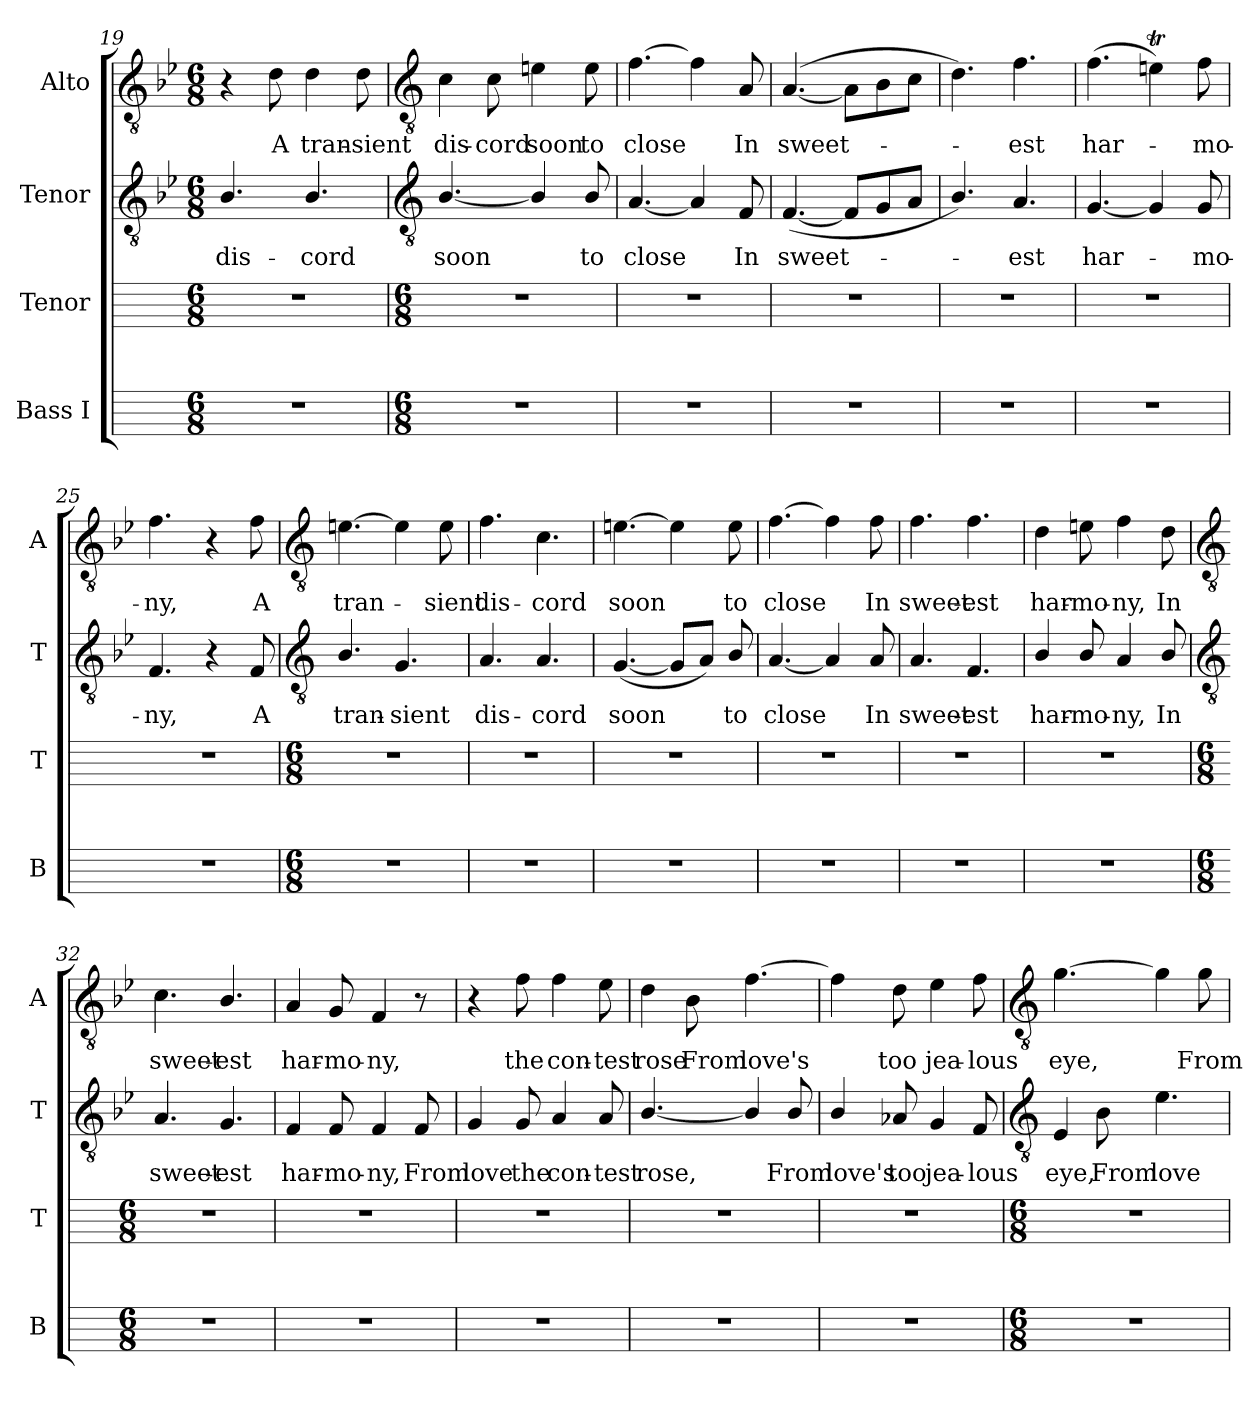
**kern	**kern	**kern	**text	**kern	**text
*part4	*part3	*part2	*part2	*part1	*part1
*staff4	*staff3	*staff2	*staff2	*staff1	*staff1
*I"Bass I	*I"Tenor	*I"Tenor	*	*I"Alto	*
*I'B	*I'T	*I'T	*	*I'A	*
*	*	*clefGv2	*	*clefGv2	*
*	*	*k[b-e-]	*	*k[b-e-]	*
*	*	*B-:	*	*B-:	*
*M6/8	*M6/8	*M6/8	*	*M6/8	*
=19	=19	=19	=19	=19	=19
!	!	!	!LO:LY:b	!	!
2.r	2.r	4.B-/	dis-	4r	.
!	!	!	!	!	!LO:LY:b
.	.	.	.	8d	A
!	!	!	!LO:LY:b	!	!LO:LY:b
.	.	4.B-/	-cord	4d	tran-
!	!	!	!	!	!LO:LY:b
.	.	.	.	8d	-sient
!!LO:LB:g=z
=20	=20	=20	=20	=20	=20
*	*	*clefGv2	*	*clefGv2	*
*M6/8	*M6/8	*	*	*	*
!	!	!	!LO:LY:b	!	!LO:LY:b
2.r	2.r	[4.B-/	soon	4c	dis-
!	!	!	!	!	!LO:LY:b
.	.	.	.	8c	-cord
!	!	!	!	!	!LO:LY:b
.	.	4B-/]	.	4en	soon
!	!	!	!LO:LY:b	!	!LO:LY:b
.	.	8B-/	to	8e	to
=21	=21	=21	=21	=21	=21
!	!	!	!LO:LY:b	!	!LO:LY:b
2.r	2.r	[4.A	close	[4.f	close
.	.	4A]	.	4f]	.
!	!	!	!LO:LY:b	!	!LO:LY:b
.	.	8F	In	8A	In
=22	=22	=22	=22	=22	=22
!	!	!	!LO:LY:b	!	!LO:LY:b
2.r	2.r	(<[4.F	sweet-	(>[4.A	sweet-
.	.	8FL]	.	8AL]	.
.	.	8G	.	8B-	.
.	.	8AJ	.	8cJ	.
=23	=23	=23	=23	=23	=23
2.r	2.r	4.B-/)	.	4.d)	.
!	!	!	!LO:LY:b	!	!LO:LY:b
.	.	4.A	est	4.f	est
=24	=24	=24	=24	=24	=24
!	!	!	!LO:LY:b	!	!LO:LY:b
2.r	2.r	[4.G	har-	(>4.f	har-
.	.	4G]	.	4ent)	.
!	!	!	!LO:LY:b	!	!LO:LY:b
.	.	8G	mo-	8f	mo-
=25	=25	=25	=25	=25	=25
!	!	!	!LO:LY:b	!	!LO:LY:b
2.r	2.r	4.F	-ny,	4.f	-ny,
.	.	4r	.	4r	.
!	!	!	!LO:LY:b	!	!LO:LY:b
.	.	8F	A	8f	A
!!LO:LB:g=z
=26	=26	=26	=26	=26	=26
*	*	*clefGv2	*	*clefGv2	*
*M6/8	*M6/8	*	*	*	*
!	!	!	!LO:LY:b	!	!LO:LY:b
2.r	2.r	4.B-/	tran-	[4.en	tran-
!	!	!	!LO:LY:b	!	!
.	.	4.G	-sient	4e]	.
!	!	!	!	!	!LO:LY:b
.	.	.	.	8e	sient
=27	=27	=27	=27	=27	=27
!	!	!	!LO:LY:b	!	!LO:LY:b
2.r	2.r	4.A	dis-	4.f	dis-
!	!	!	!LO:LY:b	!	!LO:LY:b
.	.	4.A	-cord	4.c	-cord
=28	=28	=28	=28	=28	=28
!	!	!	!LO:LY:b	!	!LO:LY:b
2.r	2.r	(<[4.G	soon	[4.en	soon
.	.	8GL]	.	4e]	.
.	.	8AJ)	.	.	.
!	!	!	!LO:LY:b	!	!LO:LY:b
.	.	8B-/	to	8e	to
=29	=29	=29	=29	=29	=29
!	!	!	!LO:LY:b	!	!LO:LY:b
2.r	2.r	[4.A	close	[4.f	close
.	.	4A]	.	4f]	.
!	!	!	!LO:LY:b	!	!LO:LY:b
.	.	8A	In	8f	In
=30	=30	=30	=30	=30	=30
!	!	!	!LO:LY:b	!	!LO:LY:b
2.r	2.r	4.A	sweet-	4.f	sweet-
!	!	!	!LO:LY:b	!	!LO:LY:b
.	.	4.F	-est	4.f	-est
=31	=31	=31	=31	=31	=31
!	!	!	!LO:LY:b	!	!LO:LY:b
2.r	2.r	4B-/	har-	4d	har-
!	!	!	!LO:LY:b	!	!LO:LY:b
.	.	8B-/	-mo-	8en	-mo-
!	!	!	!LO:LY:b	!	!LO:LY:b
.	.	4A	-ny,	4f	-ny,
!	!	!	!LO:LY:b	!	!LO:LY:b
.	.	8B-/	In	8d	In
!!LO:LB:g=z
=32	=32	=32	=32	=32	=32
*	*	*clefGv2	*	*clefGv2	*
*M6/8	*M6/8	*	*	*	*
!	!	!	!LO:LY:b	!	!LO:LY:b
2.r	2.r	4.A	sweet-	4.c	sweet-
!	!	!	!LO:LY:b	!	!LO:LY:b
.	.	4.G	-est	4.B-/	-est
=33	=33	=33	=33	=33	=33
!	!	!	!LO:LY:b	!	!LO:LY:b
2.r	2.r	4F	har-	4A	har-
!	!	!	!LO:LY:b	!	!LO:LY:b
.	.	8F	-mo-	8G	-mo-
!	!	!	!LO:LY:b	!	!LO:LY:b
.	.	4F	-ny,	4F	-ny,
!	!	!	!LO:LY:b	!	!
.	.	8F	From	8r	.
=34	=34	=34	=34	=34	=34
!	!	!	!LO:LY:b	!	!
2.r	2.r	4G	love	4r	.
!	!	!	!LO:LY:b	!	!LO:LY:b
.	.	8G	the	8f	the
!	!	!	!LO:LY:b	!	!LO:LY:b
.	.	4A	con-	4f	con-
!	!	!	!LO:LY:b	!	!LO:LY:b
.	.	8A	-test	8e-	-test
=35	=35	=35	=35	=35	=35
!	!	!	!LO:LY:b	!	!LO:LY:b
2.r	2.r	[4.B-/	rose,	4d	rose
!	!	!	!	!	!LO:LY:b
.	.	.	.	8B-	From
!	!	!	!	!	!LO:LY:b
.	.	4B-/]	.	[4.f	love's
!	!	!	!LO:LY:b	!	!
.	.	8B-/	From	.	.
=36	=36	=36	=36	=36	=36
!	!	!	!LO:LY:b	!	!
2.r	2.r	4B-/	love's	4f]	.
!	!	!	!LO:LY:b	!	!LO:LY:b
.	.	8A-X	too	8d	too
!	!	!	!LO:LY:b	!	!LO:LY:b
.	.	4G	jea-	4e-	jea-
!	!	!	!LO:LY:b	!	!LO:LY:b
.	.	8F	-lous	8f	-lous
!!LO:LB:g=z
=37	=37	=37	=37	=37	=37
*	*	*clefGv2	*	*clefGv2	*
*M6/8	*M6/8	*	*	*	*
!	!	!	!LO:LY:b	!	!LO:LY:b
2.r	2.r	4E-	eye,	[4.g	eye,
!	!	!	!LO:LY:b	!	!
.	.	8B-	From	.	.
!	!	!	!LO:LY:b	!	!
.	.	4.e-	love	4g]	.
!	!	!	!	!	!LO:LY:b
.	.	.	.	8g	From
=	=	=	=	=	=
*-	*-	*-	*-	*-	*-
